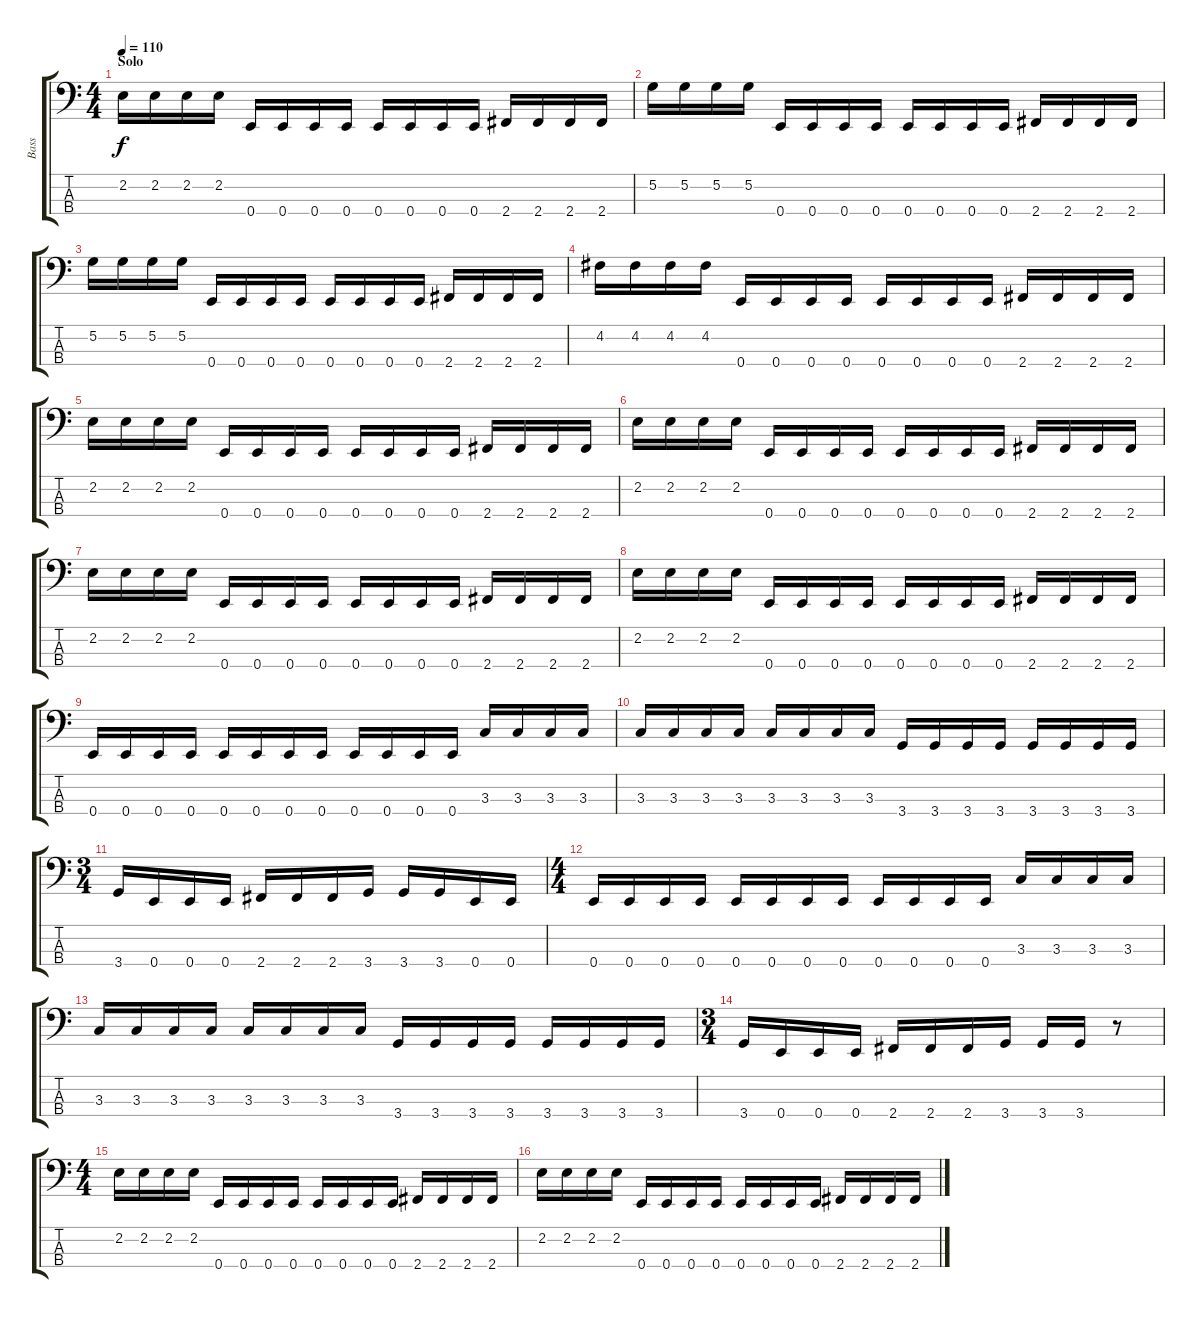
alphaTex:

\track ("Bass" "Bass") {instrument electricbasspick}
\staff {score tabs}
\tuning (G2 D2 A1 E1) {hide}
\ts (4 4)
\section ("" "Solo")
\tempo 110
\clef f4
\ks c
2.2.16{dy f} 2.2.16 2.2.16 2.2.16 0.4.16 0.4.16 0.4.16 0.4.16 0.4.16 0.4.16 0.4.16 0.4.16 2.4.16 2.4.16 2.4.16 2.4.16 |
5.2.16 5.2.16 5.2.16 5.2.16 0.4.16 0.4.16 0.4.16 0.4.16 0.4.16 0.4.16 0.4.16 0.4.16 2.4.16 2.4.16 2.4.16 2.4.16 |
5.2.16 5.2.16 5.2.16 5.2.16 0.4.16 0.4.16 0.4.16 0.4.16 0.4.16 0.4.16 0.4.16 0.4.16 2.4.16 2.4.16 2.4.16 2.4.16 |
4.2.16 4.2.16 4.2.16 4.2.16 0.4.16 0.4.16 0.4.16 0.4.16 0.4.16 0.4.16 0.4.16 0.4.16 2.4.16 2.4.16 2.4.16 2.4.16 |
2.2.16 2.2.16 2.2.16 2.2.16 0.4.16 0.4.16 0.4.16 0.4.16 0.4.16 0.4.16 0.4.16 0.4.16 2.4.16 2.4.16 2.4.16 2.4.16 |
2.2.16 2.2.16 2.2.16 2.2.16 0.4.16 0.4.16 0.4.16 0.4.16 0.4.16 0.4.16 0.4.16 0.4.16 2.4.16 2.4.16 2.4.16 2.4.16 |
2.2.16 2.2.16 2.2.16 2.2.16 0.4.16 0.4.16 0.4.16 0.4.16 0.4.16 0.4.16 0.4.16 0.4.16 2.4.16 2.4.16 2.4.16 2.4.16 |
2.2.16 2.2.16 2.2.16 2.2.16 0.4.16 0.4.16 0.4.16 0.4.16 0.4.16 0.4.16 0.4.16 0.4.16 2.4.16 2.4.16 2.4.16 2.4.16 |
0.4.16 0.4.16 0.4.16 0.4.16 0.4.16 0.4.16 0.4.16 0.4.16 0.4.16 0.4.16 0.4.16 0.4.16 3.3.16 3.3.16 3.3.16 3.3.16 |
3.3.16 3.3.16 3.3.16 3.3.16 3.3.16 3.3.16 3.3.16 3.3.16 3.4.16 3.4.16 3.4.16 3.4.16 3.4.16 3.4.16 3.4.16 3.4.16 |
\ts (3 4)
3.4.16 0.4.16 0.4.16 0.4.16 2.4.16 2.4.16 2.4.16 3.4.16 3.4.16 3.4.16 0.4.16 0.4.16 |
\ts (4 4)
0.4.16 0.4.16 0.4.16 0.4.16 0.4.16 0.4.16 0.4.16 0.4.16 0.4.16 0.4.16 0.4.16 0.4.16 3.3.16 3.3.16 3.3.16 3.3.16 |
3.3.16 3.3.16 3.3.16 3.3.16 3.3.16 3.3.16 3.3.16 3.3.16 3.4.16 3.4.16 3.4.16 3.4.16 3.4.16 3.4.16 3.4.16 3.4.16 |
\ts (3 4)
3.4.16 0.4.16 0.4.16 0.4.16 2.4.16 2.4.16 2.4.16 3.4.16 3.4.16 3.4.16 r.8 |
\ts (4 4)
2.2.16 2.2.16 2.2.16 2.2.16 0.4.16 0.4.16 0.4.16 0.4.16 0.4.16 0.4.16 0.4.16 0.4.16 2.4.16 2.4.16 2.4.16 2.4.16 |
2.2.16 2.2.16 2.2.16 2.2.16 0.4.16 0.4.16 0.4.16 0.4.16 0.4.16 0.4.16 0.4.16 0.4.16 2.4.16 2.4.16 2.4.16 2.4.16
